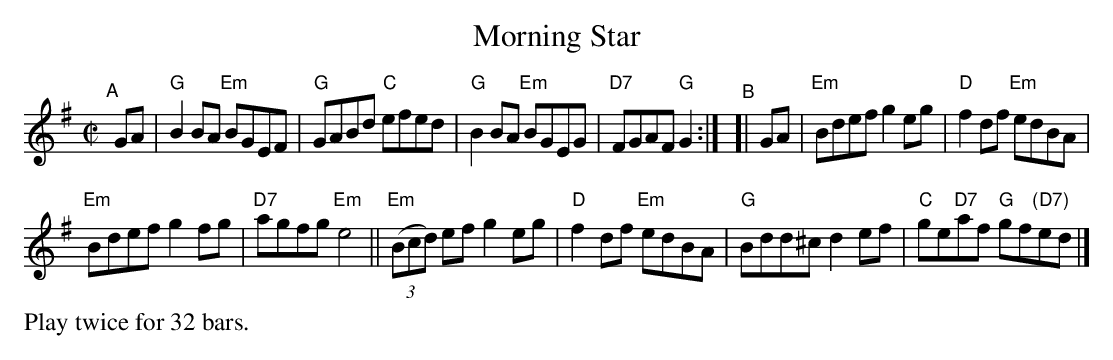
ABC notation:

X:1
T: Morning Star
M: C|
L: 1/8
K: G
"^A"[|] GA |\
"G"B2BA "Em"BGEF | "G"GABd "C"efed |\
"G"B2BA "Em"BGEG | "D7"FGAF "G"G2 :|\
"^B"[| GA  |\
"Em"Bdef g2eg | "D"f2df "Em"edBA |
"Em"Bdef g2fg | "D7"agfg "Em"e4 ||\
"Em"((3Bcd) ef g2eg | "D"f2df "Em"edBA |\
"G"Bdd^c d2ef | "C"ge"D7"af "G"gf"(D7)"ed |]
